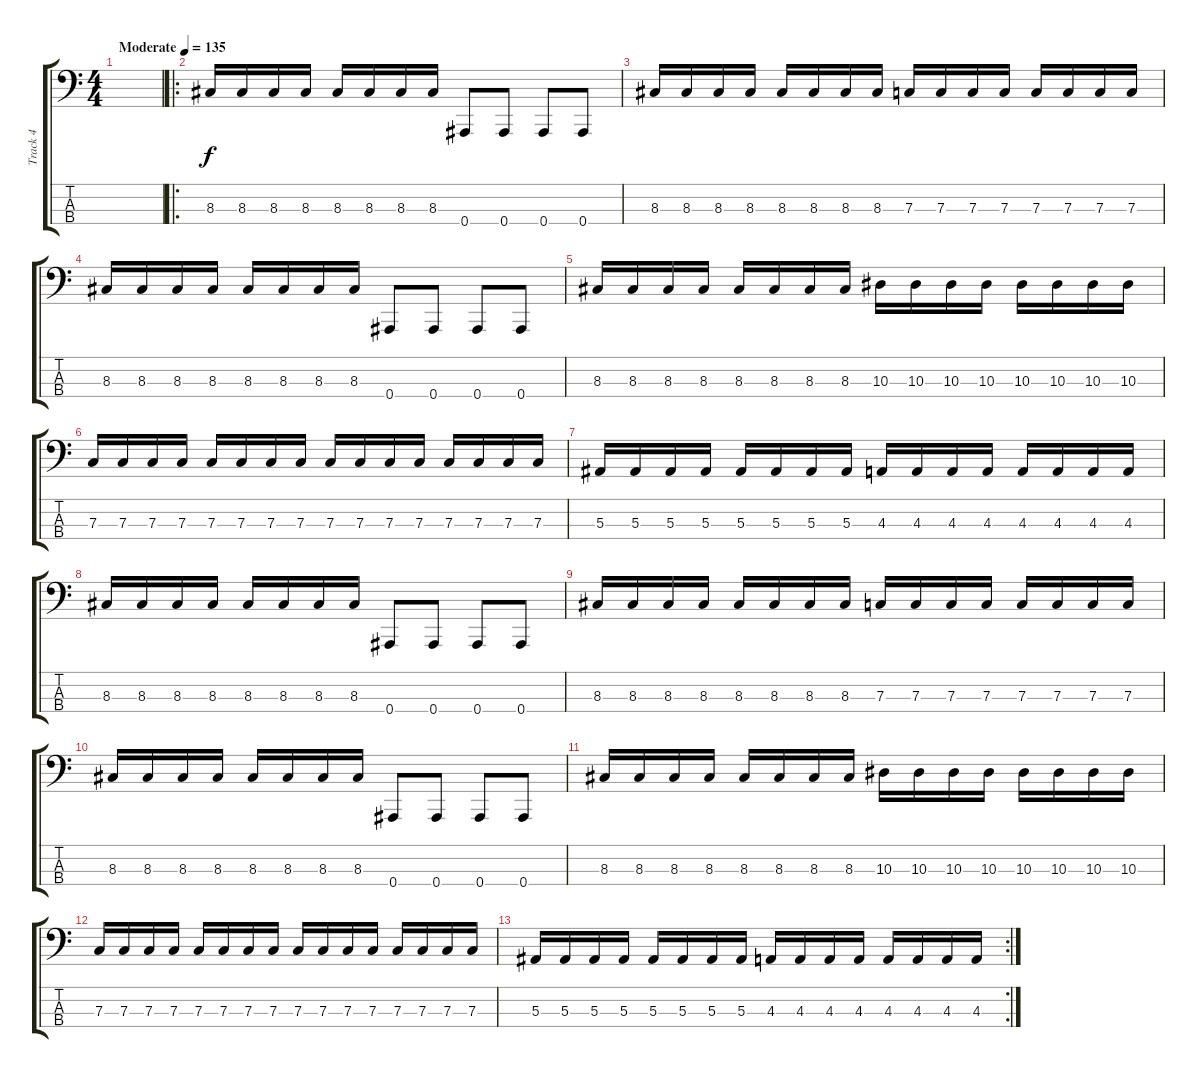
\track ("Track 4" "Track 4") {instrument electricbassfinger}
\staff {score tabs}
\tuning (Eb2 Bb1 F1 Bb0) {hide}
\ts (4 4)
\tempo (135 "Moderate")
\clef f4
\ks c
|
\ro
8.3.16 8.3.16 8.3.16 8.3.16 8.3.16 8.3.16 8.3.16 8.3.16 0.4.8 0.4.8 0.4.8 0.4.8 |
8.3.16 8.3.16 8.3.16 8.3.16 8.3.16 8.3.16 8.3.16 8.3.16 7.3.16 7.3.16 7.3.16 7.3.16 7.3.16 7.3.16 7.3.16 7.3.16 |
8.3.16 8.3.16 8.3.16 8.3.16 8.3.16 8.3.16 8.3.16 8.3.16 0.4.8 0.4.8 0.4.8 0.4.8 |
8.3.16 8.3.16 8.3.16 8.3.16 8.3.16 8.3.16 8.3.16 8.3.16 10.3.16 10.3.16 10.3.16 10.3.16 10.3.16 10.3.16 10.3.16 10.3.16 |
7.3.16 7.3.16 7.3.16 7.3.16 7.3.16 7.3.16 7.3.16 7.3.16 7.3.16 7.3.16 7.3.16 7.3.16 7.3.16 7.3.16 7.3.16 7.3.16 |
5.3.16 5.3.16 5.3.16 5.3.16 5.3.16 5.3.16 5.3.16 5.3.16 4.3.16 4.3.16 4.3.16 4.3.16 4.3.16 4.3.16 4.3.16 4.3.16 |
8.3.16 8.3.16 8.3.16 8.3.16 8.3.16 8.3.16 8.3.16 8.3.16 0.4.8 0.4.8 0.4.8 0.4.8 |
8.3.16 8.3.16 8.3.16 8.3.16 8.3.16 8.3.16 8.3.16 8.3.16 7.3.16 7.3.16 7.3.16 7.3.16 7.3.16 7.3.16 7.3.16 7.3.16 |
8.3.16 8.3.16 8.3.16 8.3.16 8.3.16 8.3.16 8.3.16 8.3.16 0.4.8 0.4.8 0.4.8 0.4.8 |
8.3.16 8.3.16 8.3.16 8.3.16 8.3.16 8.3.16 8.3.16 8.3.16 10.3.16 10.3.16 10.3.16 10.3.16 10.3.16 10.3.16 10.3.16 10.3.16 |
7.3.16 7.3.16 7.3.16 7.3.16 7.3.16 7.3.16 7.3.16 7.3.16 7.3.16 7.3.16 7.3.16 7.3.16 7.3.16 7.3.16 7.3.16 7.3.16 |
\rc 2
5.3.16 5.3.16 5.3.16 5.3.16 5.3.16 5.3.16 5.3.16 5.3.16 4.3.16 4.3.16 4.3.16 4.3.16 4.3.16 4.3.16 4.3.16 4.3.16
